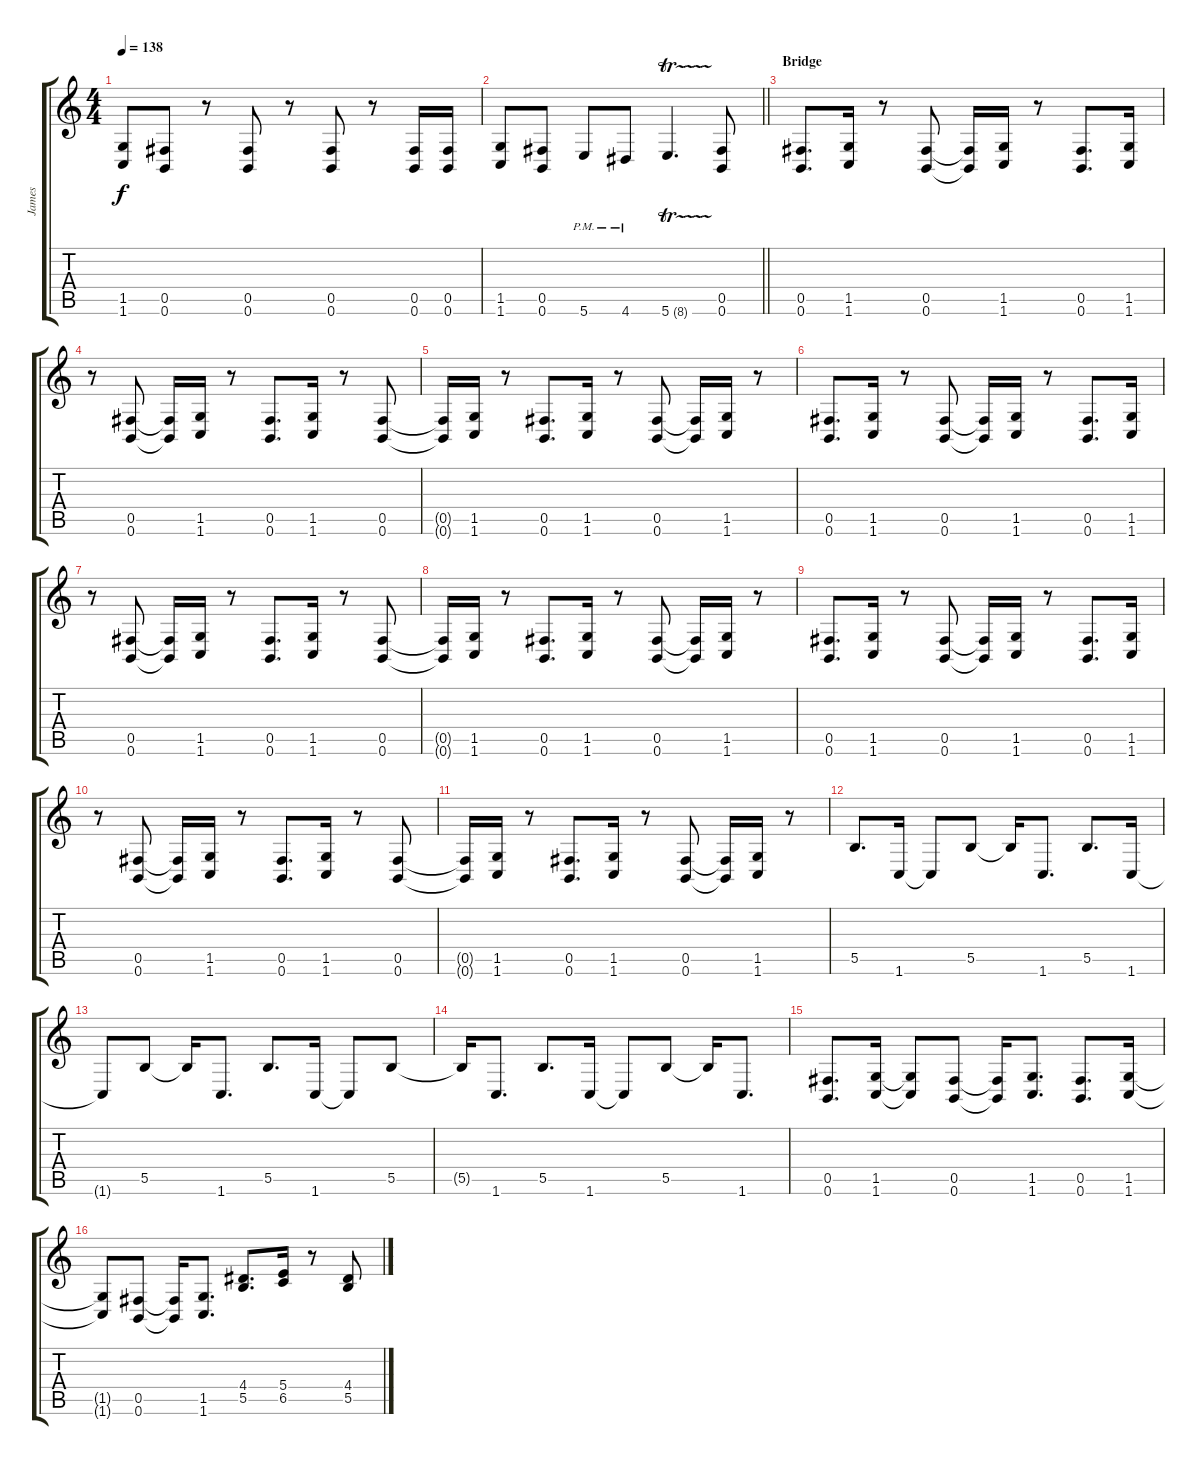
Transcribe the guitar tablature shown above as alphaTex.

\track ("James" "James") {instrument distortionguitar}
\staff {score tabs}
\tuning (Db4 Ab3 E3 B2 Gb2 B1) {hide}
\ts (4 4)
\tempo 138
\clef g2
\ks c
(1.5 1.6).8{dy f} (0.5 0.6).8 r.8 (0.5 0.6).8 r.8 (0.5 0.6).8 r.8 (0.5 0.6).16 (0.5 0.6).16 |
\barLineRight lightlight
(1.5 1.6).8 (0.5 0.6).8 5.6{pm}.8 4.6{pm}.8 5.6{tr (8 32)}.4{d} (0.5 0.6).8 |
\section ("" "Bridge")
(0.5 0.6).8{d} (1.5 1.6).16 r.8 (0.5 0.6).8 (0.5{t} 0.6{t}).16 (1.5 1.6).16 r.8 (0.5 0.6).8{d} (1.5 1.6).16 |
r.8 (0.5 0.6).8 (0.5{t} 0.6{t}).16 (1.5 1.6).16 r.8 (0.5 0.6).8{d} (1.5 1.6).16 r.8 (0.5 0.6).8 |
(0.5{t} 0.6{t}).16 (1.5 1.6).16 r.8 (0.5 0.6).8{d} (1.5 1.6).16 r.8 (0.5 0.6).8 (0.5{t} 0.6{t}).16 (1.5 1.6).16 r.8 |
(0.5 0.6).8{d} (1.5 1.6).16 r.8 (0.5 0.6).8 (0.5{t} 0.6{t}).16 (1.5 1.6).16 r.8 (0.5 0.6).8{d} (1.5 1.6).16 |
r.8 (0.5 0.6).8 (0.5{t} 0.6{t}).16 (1.5 1.6).16 r.8 (0.5 0.6).8{d} (1.5 1.6).16 r.8 (0.5 0.6).8 |
(0.5{t} 0.6{t}).16 (1.5 1.6).16 r.8 (0.5 0.6).8{d} (1.5 1.6).16 r.8 (0.5 0.6).8 (0.5{t} 0.6{t}).16 (1.5 1.6).16 r.8 |
(0.5 0.6).8{d} (1.5 1.6).16 r.8 (0.5 0.6).8 (0.5{t} 0.6{t}).16 (1.5 1.6).16 r.8 (0.5 0.6).8{d} (1.5 1.6).16 |
r.8 (0.5 0.6).8 (0.5{t} 0.6{t}).16 (1.5 1.6).16 r.8 (0.5 0.6).8{d} (1.5 1.6).16 r.8 (0.5 0.6).8 |
(0.5{t} 0.6{t}).16 (1.5 1.6).16 r.8 (0.5 0.6).8{d} (1.5 1.6).16 r.8 (0.5 0.6).8 (0.5{t} 0.6{t}).16 (1.5 1.6).16 r.8 |
5.5.8{d} 1.6.16 1.6{t}.8 5.5.8 5.5{t}.16 1.6.8{d} 5.5.8{d} 1.6.16 |
1.6{t}.8 5.5.8 5.5{t}.16 1.6.8{d} 5.5.8{d} 1.6.16 1.6{t}.8 5.5.8 |
5.5{t}.16 1.6.8{d} 5.5.8{d} 1.6.16 1.6{t}.8 5.5.8 5.5{t}.16 1.6.8{d} |
(0.5 0.6).8{d} (1.5 1.6).16 (1.5{t} 1.6{t}).8 (0.5 0.6).8 (0.5{t} 0.6{t}).16 (1.5 1.6).8{d} (0.5 0.6).8{d} (1.5 1.6).16 |
(1.5{t} 1.6{t}).8 (0.5 0.6).8 (0.5{t} 0.6{t}).16 (1.5 1.6).8{d} (4.4 5.5).8{d} (5.4 6.5).16 r.8 (4.4 5.5).8
